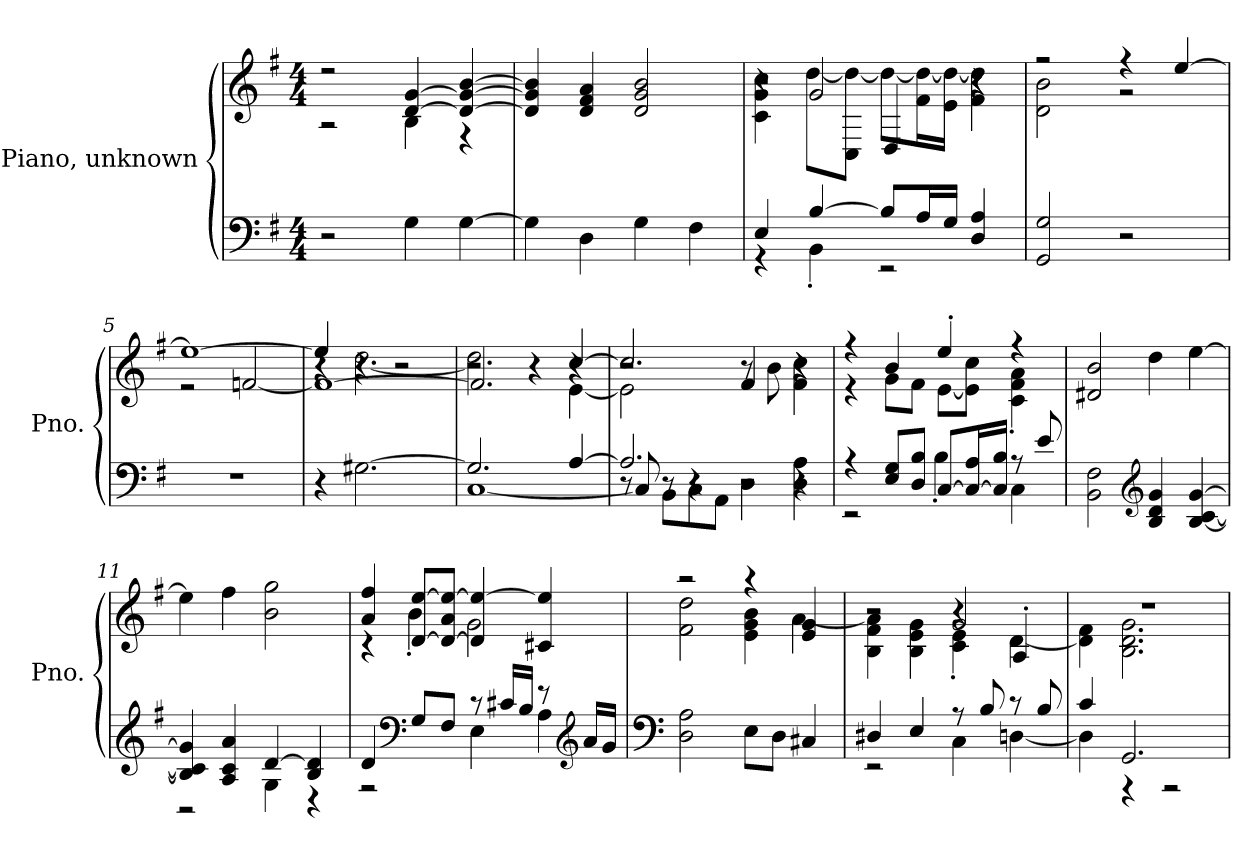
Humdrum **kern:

**kern	**kern
*part1	*part1
*staff2	*staff1
*I"Piano, unknown	*
*I'Pno.	*
*clefF4	*clefG2
*k[f#]	*k[f#]
*M4/4	*M4/4
*MM120	*MM120
=1	=1
*	*^
2r	2r	2r
4G\	[4d/ [4g/	4B\
[4G\	4d/_ 4g/_ [4b/	4r
*	*v	*v
=2	=2
4G\]	4d/] 4g/] 4b/]
4D\	4d/ 4f#/ 4a/
4G\	2d/ 2g/ 2b/
4F#\	.
=3	=3
*^	*^
*	*	*	*^
4E/	4r	4r	4c\ 4g\ 4cc\	2r
[4B/	4BB'\	2g/	[8dd\L	.
.	.	.	8C\ 8dd\_J	.
8B/L]	2r	.	8dd\L_	4D/
16A/L	.	.	16f#\ 16dd\_L	.
16G/JJ	.	.	16e\ 16dd\_JJ	.
4D/ 4A/	.	4r	4f#\ 4dd\]	4r
*v	*v	*	*	*
*	*	*v	*v
=4	=4	=4
2GG/ 2G/	2r	2d\ 2b\
2r	4r	2r
.	[4ee/	.
=5	=5	=5
1r	1ee_	2r
.	.	[2fn/
=6	=6	=6
*	*	*^
4r	4ee/]	4r	1f_
[2.G#X\	4r	[2.dd\	.
.	2r	.	.
=7	=7	=7	=7
*^	*	*	*
2.G#/]	[1C	2r	2.dd\]	2.f/]
.	.	4r	.	.
[4A/	.	[4cc/	[4e\	4r
!!LO:LB:g=z	!!	!!
=8	=8	=8	=8	=8
*	*^	*	*	*
2.A/]	8r	8C/]	2.cc/]	2e\]	2r
.	8BB\L	8r	.	.	.
.	8C\	4r	.	.	.
.	8AA\J	.	.	.	.
.	4D\	2r	.	8r	4f#/
.	.	.	.	8b\	.
4r	4D\ 4A\	.	4r	4f#\ 4cc\	4r
*	*v	*v	*	*	*
*	*	*	*v	*v
=9	=9	=9	=9
4r	2r	4r	4r
8E/ 8G/L	.	4b/	8g\L
8D/ 8B/J	.	.	8f#\J
[8C/L	4B'\	4ee'/	[8e\L
16C/_ 16A/L	.	.	8e\] 8cc\J
16C/] 16B/JJ	.	.	.
8r	4C\	4r	4c\' 4f#\' 4a\'
8e/	.	.	.
*v	*v	*	*
*	*v	*v
=10	=10
2BB\ 2F#\	2d#X/ 2b/
*clefG2	*
4B/ 4d/ 4g/	4dd\
[4B/ [4c/ [4g/	[4ee\
=11	=11
*^	*
4B/] 4c/] 4g/]	2r	4ee\]
4A/ 4c/ 4a/	.	4ff#\
[4d/	4G\	2b\ 2gg\
4B/ 4d/]	4r	.
!!LO:LB:g=z
=12	=12	=12
*	*	*^
4d/	2r	4a/ 4ff#/	4r
*clefF4	*	*	*
8G/L	.	[8d/ [8ee/L	4b'\
8F#/J	.	8d/_ 8a/ 8ee/_J	.
8r	4E\	4d/] 4ee/_	2g\
16c#X/LL	.	.	.
16B/JJ	.	.	.
8r	4A\	4c#X/ 4ee/]	.
*clefG2	*	*	*
16a/LL	.	.	.
16g/JJ	.	.	.
*v	*v	*	*
=13	=13	=13
*clefF4	*	*
2D\ 2A\	2r	2f#\ 2dd\
8E\L	4r	4e\ 4g\ 4b\
8D\J	.	.
4C#X/	4e/ 4g/	[4a\
=14	=14	=14
*^	*	*^
4D#X/	2r	2r	4B\ 4f#\ 4a\]	2r
4E/	.	.	4B\ 4e\ 4g\	.
8r	4C\	2g/	4c\' 4e\'	4r
8B/	.	.	.	.
8r	[4Dn\	.	[4d\	4A'/
8B/	.	.	.	.
*	*	*	*v	*v
=15	=15	=15	=15
4c/	4D\]	1r	4d\] 4f#\
2.GG/	4r	.	2.B\ 2.d\ 2.g\
.	2r	.	.
*v	*v	*	*
*	*v	*v
=	=
*-	*-
